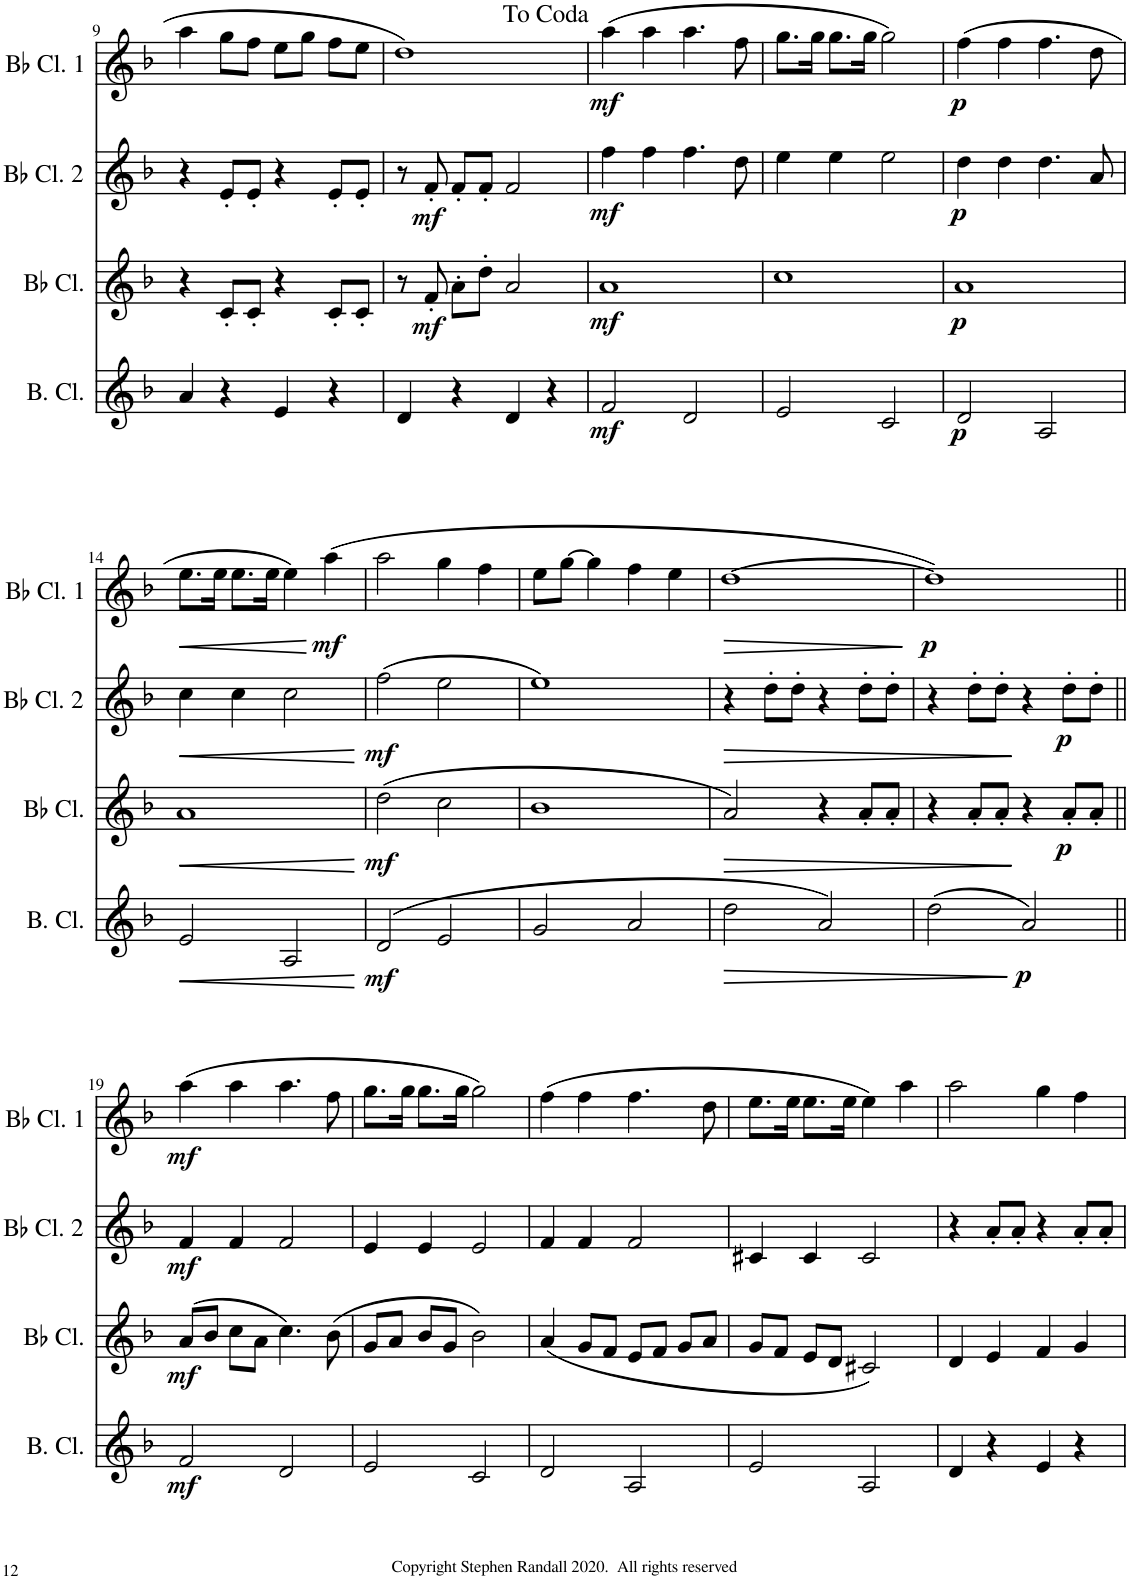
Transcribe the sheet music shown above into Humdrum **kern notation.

**kern	**dynam	**kern	**dynam	**kern	**dynam	**kern	**dynam
*part4	*part4	*part3	*part3	*part2	*part2	*part1	*part1
*staff4	*staff4	*staff3	*staff3	*staff2	*staff2	*staff1	*staff1
*I"Bass Clarinet	*	*I"Bb Clarinet	*	*I"Bb Clarinet 2	*	*I"Bb Clarinet 1	*
*I'B. Cl.	*	*I'Bb Cl.	*	*I'Bb Cl. 2	*	*I'Bb Cl. 1	*
!!LO:PB:g=z
*clefG2	*	*clefG2	*	*clefG2	*	*clefG2	*
*Trd8c14	*	*Trd1c2	*	*Trd1c2	*	*Trd1c2	*
*k[b-]	*	*k[b-]	*	*k[b-]	*	*k[b-]	*
*M4/4	*	*M4/4	*	*M4/4	*	*M4/4	*
=9	=9	=9	=9	=9	=9	=9	=9
4a/	.	4r	.	4r	.	4aa\	.
4r	.	8c'/L	.	8e'/L	.	8gg\L	.
.	.	8c'/J	.	8e'/J	.	8ff\J	.
4e/	.	4r	.	4r	.	8ee\L	.
.	.	.	.	.	.	8gg\J	.
4r	.	8c'/L	.	8e'/L	.	8ff\L	.
.	.	8c'/J	.	8e'/J	.	8ee\J	.
=10	=10	=10	=10	=10	=10	=10	=10
4d/	.	8r	.	8r	.	1dd	.
!	!	!	!LO:DY:b	!	!LO:DY:b	!	!
.	.	8f'/	mf	8f'/	mf	.	.
4r	.	8a'\L	.	8f'/L	.	.	.
.	.	8dd'\J	.	8f'/J	.	.	.
4d/	.	2a/	.	2f/	.	.	.
4r	.	.	.	.	.	.	.
=11	=11	=11	=11	=11	=11	=11	=11
!	!LO:DY:b	!	!LO:DY:b	!	!LO:DY:b	!	!LO:DY:b
2f/	mf	1a	mf	4ff\	mf	(4aa\	mf
.	.	.	.	4ff\	.	4aa\	.
2d/	.	.	.	4.ff\	.	4.aa\	.
.	.	.	.	8dd\	.	8ff\	.
=12	=12	=12	=12	=12	=12	=12	=12
2e/	.	1cc	.	4ee\	.	8.gg\L	.
.	.	.	.	.	.	16gg\Jk	.
.	.	.	.	4ee\	.	8.gg\L	.
.	.	.	.	.	.	16gg\Jk	.
2c/	.	.	.	2ee\	.	2gg\)	.
=13	=13	=13	=13	=13	=13	=13	=13
!	!LO:DY:b	!	!LO:DY:b	!	!LO:DY:b	!	!LO:DY:b
2d/	p	1a	p	4dd\	p	(4ff\	p
.	.	.	.	4dd\	.	4ff\	.
2A/	.	.	.	4.dd\	.	4.ff\	.
.	.	.	.	8a/	.	8dd\	.
!!LO:LB:g=z
=14	=14	=14	=14	=14	=14	=14	=14
!	!LO:HP:b	!	!LO:HP:b	!	!LO:HP:b	!	!LO:HP:b
2e/	<	1a	<	4cc\	<	8.ee\L	<
.	.	.	.	.	.	16ee\Jk	.
.	.	.	.	4cc\	.	8.ee\L	.
.	.	.	.	.	.	16ee\Jk	.
2A/	.	.	.	2cc\	.	4ee\)	.
!	!	!	!	!	!	!	!LO:DY:n=1:b
.	.	.	.	.	.	(4aa\	[ mf
.	[	.	[	.	[	.	.
=15	=15	=15	=15	=15	=15	=15	=15
!	!LO:DY:b	!	!LO:DY:b	!	!LO:DY:b	!	!
(2d/	mf	(2dd\	mf	(2ff\	mf	2aa\	.
2e/	.	2cc\	.	2ee\	.	4gg\	.
.	.	.	.	.	.	4ff\	.
=16	=16	=16	=16	=16	=16	=16	=16
2g/	.	1b-	.	1ee)	.	8ee\L	.
.	.	.	.	.	.	[8gg\J	.
.	.	.	.	.	.	4gg\]	.
2a/	.	.	.	.	.	4ff\	.
.	.	.	.	.	.	4ee\	.
=17	=17	=17	=17	=17	=17	=17	=17
!	!LO:HP:b	!	!LO:HP:b	!	!LO:HP:b	!	!LO:HP:b
2dd\	>	2a/)	>	4r	>	[1dd	>
.	.	.	.	8dd'\L	.	.	.
.	.	.	.	8dd'\J	.	.	.
2a/)	.	4r	.	4r	.	.	.
.	.	8a'/L	.	8dd'\L	.	.	.
.	.	8a'/J	.	8dd'\J	.	.	.
.	.	.	.	.	.	.	]
=18	=18	=18	=18	=18	=18	=18	=18
!	!	!	!	!	!	!	!LO:DY:b
(2dd\	.	4r	.	4r	.	1dd])	p
.	.	8a'/L	.	8dd'\L	.	.	.
.	.	8a'/J	.	8dd'\J	.	.	.
!	!LO:DY:n=1:b	!	!	!	!	!	!
2a/)	] p	4r	]	4r	]	.	.
!	!	!	!LO:DY:b	!	!LO:DY:b	!	!
.	.	8a'/L	p	8dd'\L	p	.	.
.	.	8a'/J	.	8dd'\J	.	.	.
!!LO:LB:g=z
=19||	=19||	=19||	=19||	=19||	=19||	=19||	=19||
!	!LO:DY:b	!	!LO:DY:b	!	!LO:DY:b	!	!LO:DY:b
2f/	mf	(8a/L	mf	4f/	mf	(4aa\	mf
.	.	8b-/J	.	.	.	.	.
.	.	8cc\L	.	4f/	.	4aa\	.
.	.	8a\J	.	.	.	.	.
2d/	.	4.cc\)	.	2f/	.	4.aa\	.
.	.	(8b-\	.	.	.	8ff\	.
=20	=20	=20	=20	=20	=20	=20	=20
2e/	.	8g/L	.	4e/	.	8.gg\L	.
.	.	8a/J	.	.	.	.	.
.	.	.	.	.	.	16gg\Jk	.
.	.	8b-/L	.	4e/	.	8.gg\L	.
.	.	8g/J	.	.	.	.	.
.	.	.	.	.	.	16gg\Jk	.
2c/	.	2b-\)	.	2e/	.	2gg\)	.
=21	=21	=21	=21	=21	=21	=21	=21
2d/	.	(4a/	.	4f/	.	(4ff\	.
.	.	8g/L	.	4f/	.	4ff\	.
.	.	8f/J	.	.	.	.	.
2A/	.	8e/L	.	2f/	.	4.ff\	.
.	.	8f/J	.	.	.	.	.
.	.	8g/L	.	.	.	.	.
.	.	8a/J	.	.	.	8dd\	.
=22	=22	=22	=22	=22	=22	=22	=22
2e/	.	8g/L	.	4c#X/	.	8.ee\L	.
.	.	8f/J	.	.	.	.	.
.	.	.	.	.	.	16ee\Jk	.
.	.	8e/L	.	4c#/	.	8.ee\L	.
.	.	8d/J	.	.	.	.	.
.	.	.	.	.	.	16ee\Jk	.
2A/	.	2c#X/)	.	2c#/	.	4ee\)	.
.	.	.	.	.	.	4aa\	.
=23	=23	=23	=23	=23	=23	=23	=23
4d/	.	4d/	.	4r	.	2aa\	.
4r	.	4e/	.	8a'/L	.	.	.
.	.	.	.	8a'/J	.	.	.
4e/	.	4f/	.	4r	.	4gg\	.
4r	.	4g/	.	8a'/L	.	4ff\	.
.	.	.	.	8a'/J	.	.	.
=	=	=	=	=	=	=	=
*-	*-	*-	*-	*-	*-	*-	*-
